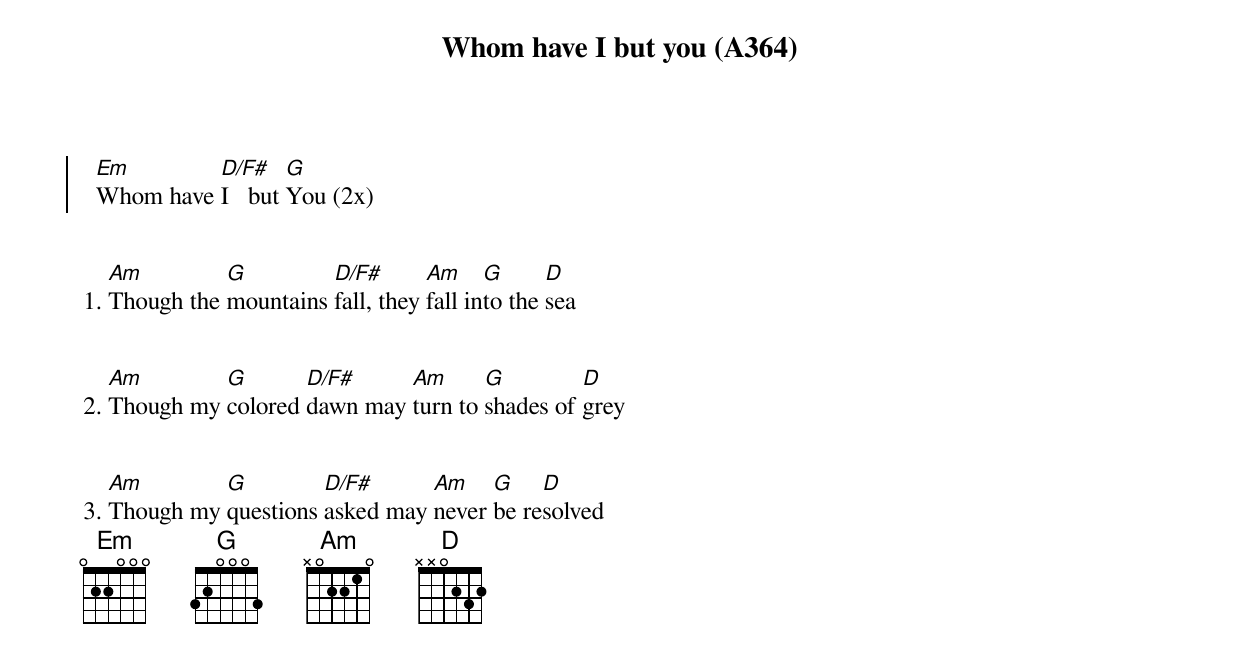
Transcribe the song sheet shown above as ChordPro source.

{title: Whom have I but you (A364)}
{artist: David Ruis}


{soc}
  [Em]Whom have [D/F#]I   but [G]You (2x)
 {eoc}


1. [Am]Though the [G]mountains [D/F#]fall, they [Am]fall in[G]to the [D]sea


2. [Am]Though my [G]colored [D/F#]dawn may [Am]turn to [G]shades of [D]grey


3. [Am]Though my [G]questions [D/F#]asked may [Am]never [G]be re[D]solved
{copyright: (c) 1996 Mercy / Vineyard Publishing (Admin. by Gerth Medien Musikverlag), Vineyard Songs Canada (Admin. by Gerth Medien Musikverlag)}
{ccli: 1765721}
